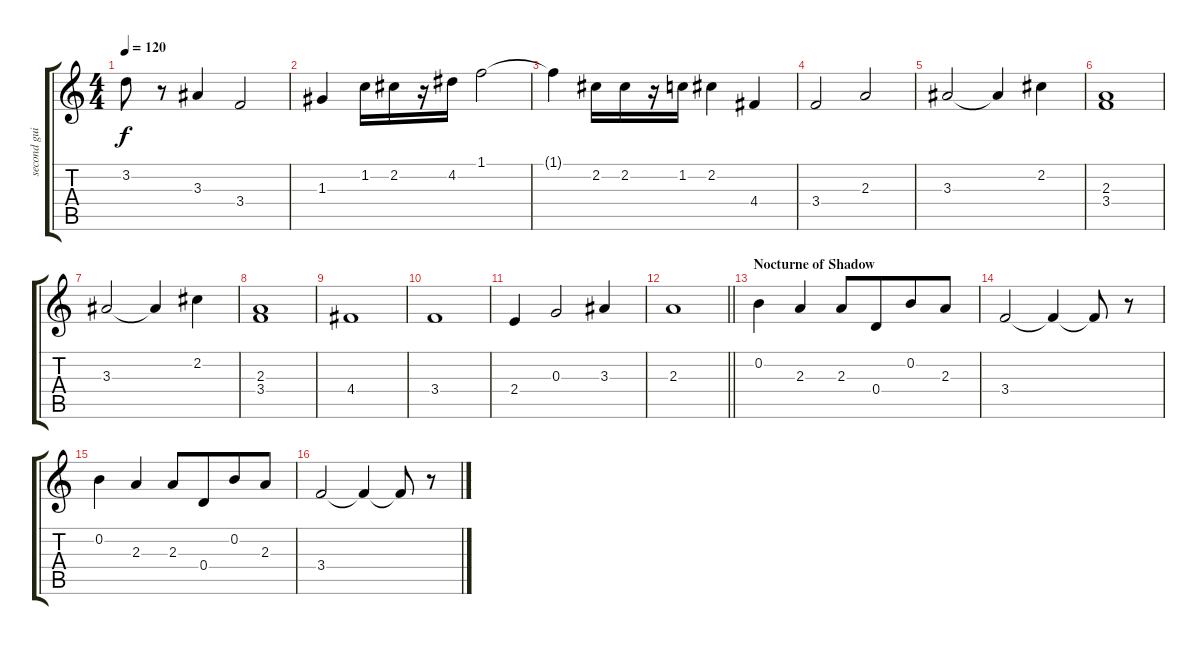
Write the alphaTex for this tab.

\track ("second guitar" "second gui") {instrument acousticguitarsteel}
\staff {score tabs}
\tuning (E4 B3 G3 D3 A2 E2) {hide}
\ts (4 4)
\tempo 120
\clef g2
\ks c
3.2.8{dy f} r.8 3.3.4 3.4.2 |
1.3.4 1.2.16 2.2.16 r.16 4.2.16 1.1.2 |
1.1{t}.4 2.2.16 2.2.16 r.16 1.2.16 2.2.4 4.4.4 |
3.4.2 2.3.2 |
3.3.2 3.3{t}.4 2.2.4 |
(2.3 3.4).1 |
3.3.2 3.3{t}.4 2.2.4 |
(2.3 3.4).1 |
4.4.1 |
3.4.1 |
2.4.4 0.3.2 3.3.4 |
\barLineRight lightlight
2.3.1 |
\section ("" "Nocturne of Shadow")
0.2.4 2.3.4 2.3.8 0.4.8{beam merge} 0.2.8 2.3.8 |
3.4.2 3.4{t}.4 3.4{t}.8 r.8 |
0.2.4 2.3.4 2.3.8 0.4.8{beam merge} 0.2.8 2.3.8 |
3.4.2 3.4{t}.4 3.4{t}.8 r.8
